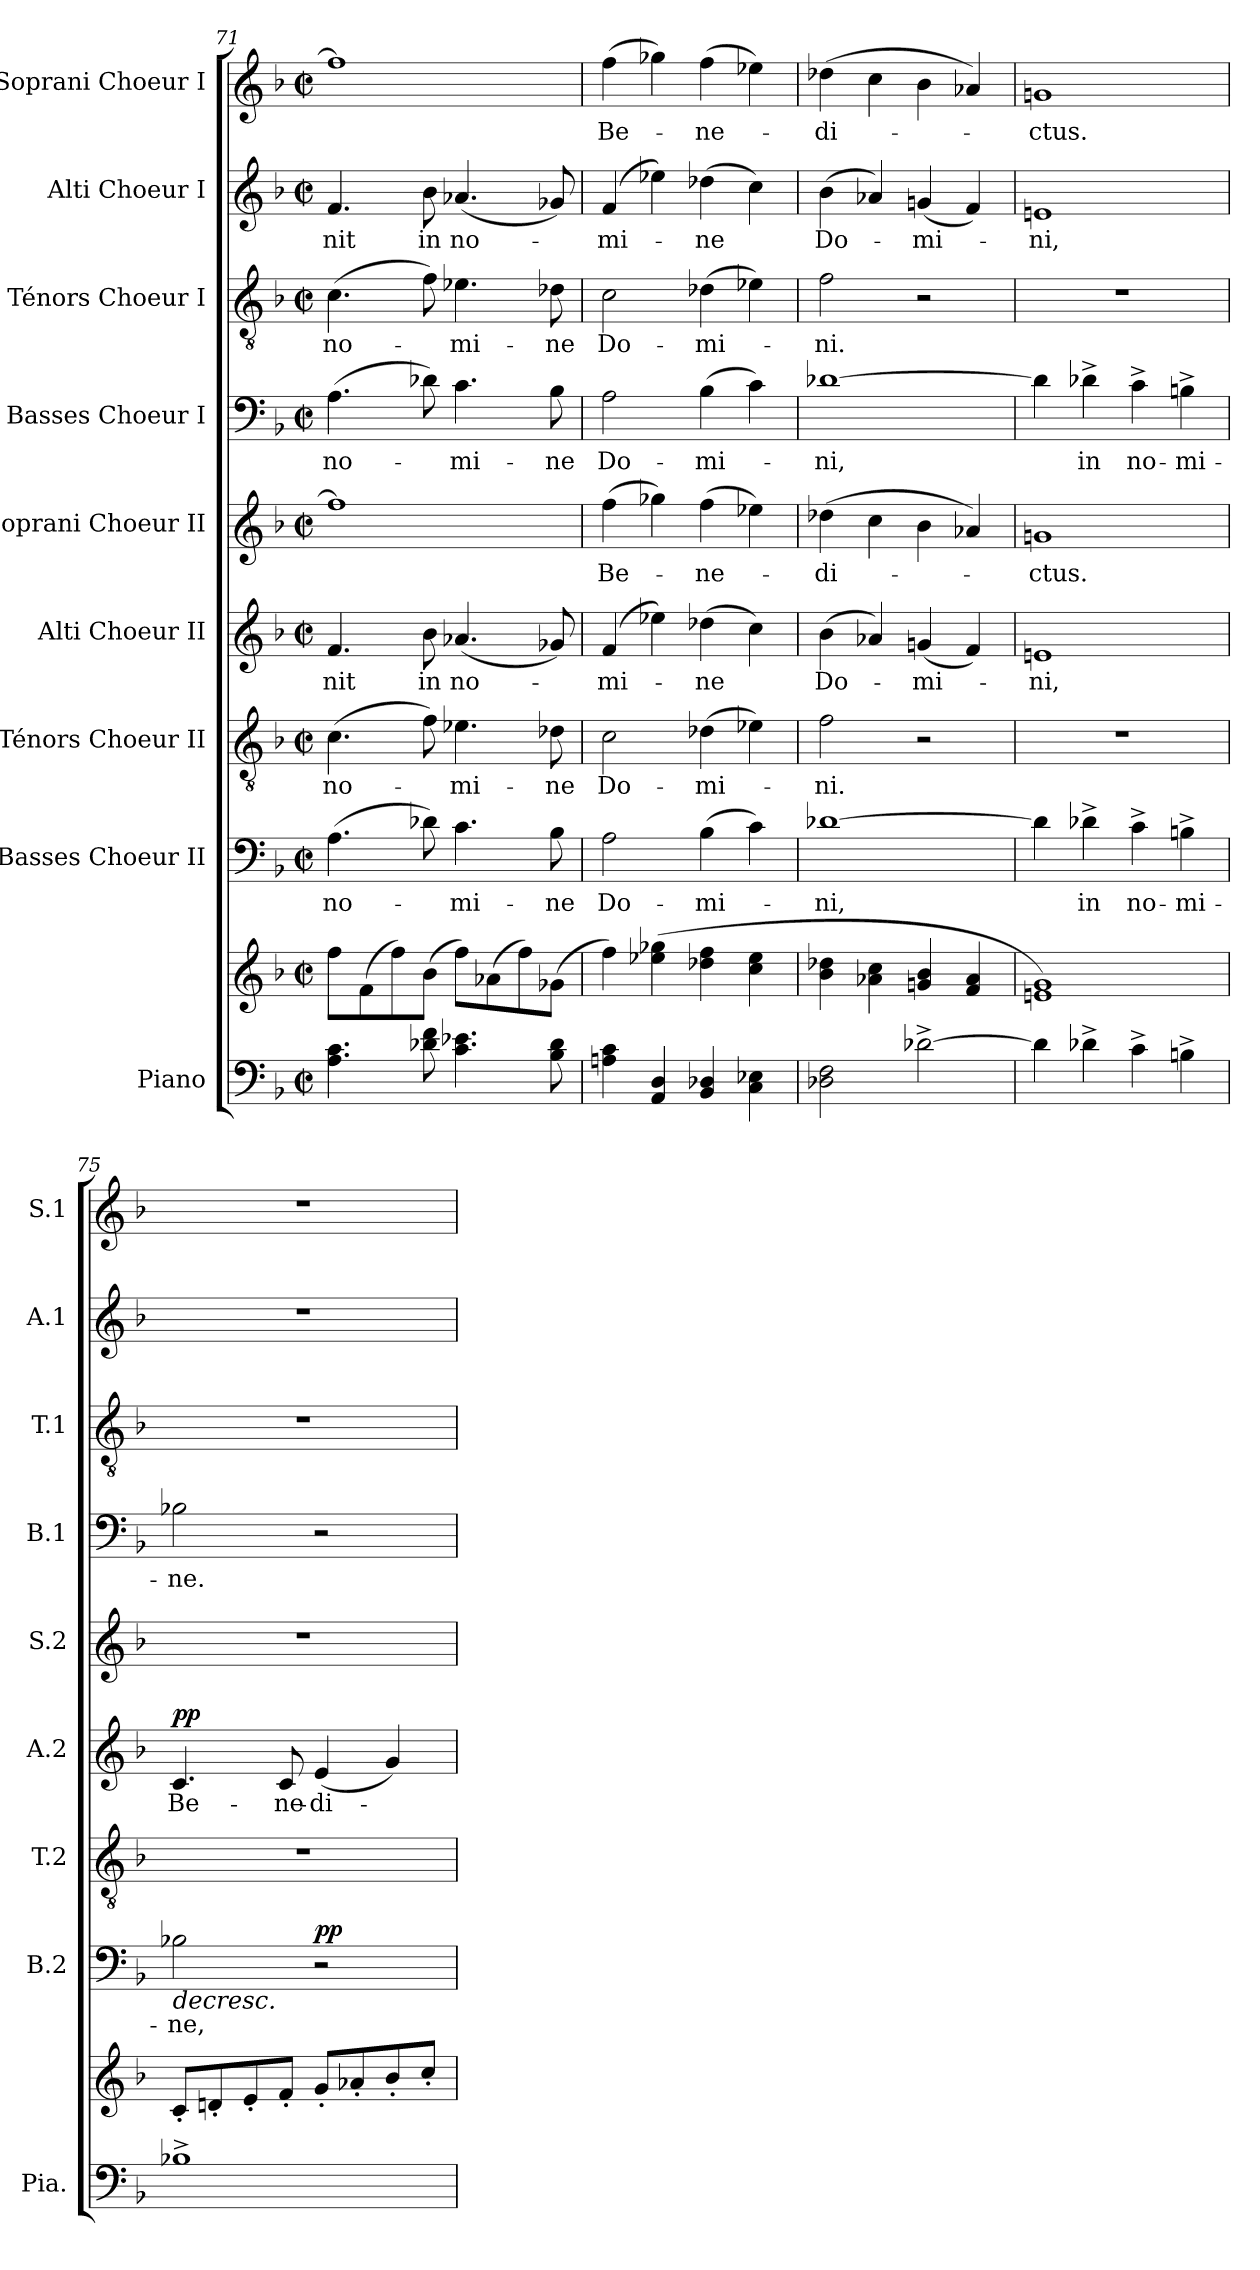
**kern	**kern	**kern	**text	**dynam	**kern	**text	**kern	**text	**dynam	**kern	**text	**kern	**text	**kern	**text	**kern	**text	**kern	**text
*part9	*part9	*part8	*part8	*part8	*part7	*part7	*part6	*part6	*part6	*part5	*part5	*part4	*part4	*part3	*part3	*part2	*part2	*part1	*part1
*staff10	*staff9	*staff8	*staff8	*staff8	*staff7	*staff7	*staff6	*staff6	*staff6	*staff5	*staff5	*staff4	*staff4	*staff3	*staff3	*staff2	*staff2	*staff1	*staff1
*I"Piano	*	*I"Basses Choeur II	*	*	*I"Ténors Choeur II	*	*I"Alti Choeur II	*	*	*I"Soprani Choeur II	*	*I"Basses Choeur I	*	*I"Ténors Choeur I	*	*I"Alti Choeur I	*	*I"Soprani Choeur I	*
*I'Pia.	*	*I'B.2	*	*	*I'T.2	*	*I'A.2	*	*	*I'S.2	*	*I'B.1	*	*I'T.1	*	*I'A.1	*	*I'S.1	*
*clefF4	*clefG2	*clefF4	*	*	*clefGv2	*	*clefG2	*	*	*clefG2	*	*clefF4	*	*clefGv2	*	*clefG2	*	*clefG2	*
*k[b-]	*k[b-]	*k[b-]	*	*	*k[b-]	*	*k[b-]	*	*	*k[b-]	*	*k[b-]	*	*k[b-]	*	*k[b-]	*	*k[b-]	*
*M2/2	*M2/2	*M2/2	*	*	*M2/2	*	*M2/2	*	*	*M2/2	*	*M2/2	*	*M2/2	*	*M2/2	*	*M2/2	*
*met(c|)	*met(c|)	*met(c|)	*	*	*met(c|)	*	*met(c|)	*	*	*met(c|)	*	*met(c|)	*	*met(c|)	*	*met(c|)	*	*met(c|)	*
=71	=71	=71	=71	=71	=71	=71	=71	=71	=71	=71	=71	=71	=71	=71	=71	=71	=71	=71	=71
4.A\ 4.c\	8ff\L	(4.A\	no-	.	(4.c\	no-	4.f/	-nit	.	1ff]	.	(4.A\	no-	(4.c\	no-	4.f/	-nit	1ff]	.
.	(8f\	.	.	.	.	.	.	.	.	.	.	.	.	.	.	.	.	.	.
.	8ff\)	.	.	.	.	.	.	.	.	.	.	.	.	.	.	.	.	.	.
8d-X\ 8f\	(8b-\J	8d-X\)	.	.	8f\)	.	8b-\	in	.	.	.	8d-X\)	.	8f\)	.	8b-\	in	.	.
4.c\ 4.e-X\	8ff\L)	4.c\	-mi-	.	4.e-X\	-mi-	(4.a-X/	no-	.	.	.	4.c\	-mi-	4.e-X\	-mi-	(4.a-X/	no-	.	.
.	(8a-X\	.	.	.	.	.	.	.	.	.	.	.	.	.	.	.	.	.	.
.	8ff\)	.	.	.	.	.	.	.	.	.	.	.	.	.	.	.	.	.	.
8B-\ 8d-\	(8g-X\J	8B-\	-ne	.	8d-X\	-ne	8g-X/)	.	.	.	.	8B-\	-ne	8d-X\	-ne	8g-X/)	.	.	.
!!LO:PB:g=z
=72	=72	=72	=72	=72	=72	=72	=72	=72	=72	=72	=72	=72	=72	=72	=72	=72	=72	=72	=72
4An\ 4c\	4ff\)	2A\	Do-	.	2c\	Do-	(4f/	-mi-	.	(4ff\	Be-	2A\	Do-	2c\	Do-	(4f/	-mi-	(4ff\	Be-
4AA/ 4D/	(4ee-X\ 4gg-X\	.	.	.	.	.	4ee-X\)	.	.	4gg-X\)	.	.	.	.	.	4ee-X\)	.	4gg-X\)	.
4BB-/ 4D-X/	4dd-X\ 4ff\	(4B-\	-mi-	.	(4d-X\	-mi-	(4dd-X\	-ne	.	(4ff\	-ne-	(4B-\	-mi-	(4d-X\	-mi-	(4dd-X\	-ne	(4ff\	-ne-
4C\ 4E-X\	4cc\ 4ee-\	4c\)	.	.	4e-X\)	.	4cc\)	.	.	4ee-X\)	.	4c\)	.	4e-X\)	.	4cc\)	.	4ee-X\)	.
=73	=73	=73	=73	=73	=73	=73	=73	=73	=73	=73	=73	=73	=73	=73	=73	=73	=73	=73	=73
2D-X\ 2F\	4b-\ 4dd-X\	[1d-X	-ni,	.	2f\	-ni.	(4b-\	Do-	.	(4dd-X\	-di-	[1d-X	-ni,	2f\	-ni.	(4b-\	Do-	(4dd-X\	-di-
.	4a-X\ 4cc\	.	.	.	.	.	4a-X/)	.	.	4cc\	.	.	.	.	.	4a-X/)	.	4cc\	.
[2d-X^\	4gn/ 4b-/	.	.	.	2r	.	(4gn/	-mi-	.	4b-\	.	.	.	2r	.	(4gn/	-mi-	4b-\	.
.	4f/ 4a-/	.	.	.	.	.	4f/)	.	.	4a-X/)	.	.	.	.	.	4f/)	.	4a-X/)	.
=74	=74	=74	=74	=74	=74	=74	=74	=74	=74	=74	=74	=74	=74	=74	=74	=74	=74	=74	=74
4d-\]	1en 1g)	4d-\]	.	.	1r	.	1en	-ni,	.	1gn	-ctus.	4d-\]	.	1r	.	1en	-ni,	1gn	-ctus.
4d-X^\	.	4d-X^\	in	.	.	.	.	.	.	.	.	4d-X^\	in	.	.	.	.	.	.
4c^\	.	4c^\	no-	.	.	.	.	.	.	.	.	4c^\	no-	.	.	.	.	.	.
4Bn^\	.	4Bn^\	-mi-	.	.	.	.	.	.	.	.	4Bn^\	-mi-	.	.	.	.	.	.
=75	=75	=75	=75	=75	=75	=75	=75	=75	=75	=75	=75	=75	=75	=75	=75	=75	=75	=75	=75
!	!	!	!	!LO:HP:b	!	!	!	!	!LO:DY:a	!	!	!	!	!	!	!	!	!	!
1B-X^	8c'/L	2B-X\	-ne,	>	1r	.	4.c/	Be-	pp	1r	.	2B-X\	-ne.	1r	.	1r	.	1r	.
.	8dn'/	.	.	.	.	.	.	.	.	.	.	.	.	.	.	.	.	.	.
.	8e'/	.	.	.	.	.	.	.	.	.	.	.	.	.	.	.	.	.	.
.	8f'/J	.	.	.	.	.	8c/	-ne-	.	.	.	.	.	.	.	.	.	.	.
!	!	!	!	!LO:DY:a	!	!	!	!	!	!	!	!	!	!	!	!	!	!	!
.	8g'/L	2r	.	pp	.	.	(4e/	-di-	.	.	.	2r	.	.	.	.	.	.	.
.	8a-X'/	.	.	.	.	.	.	.	.	.	.	.	.	.	.	.	.	.	.
.	8b-'/	.	.	.	.	.	4g/)	.	.	.	.	.	.	.	.	.	.	.	.
.	8cc'/J	.	.	.	.	.	.	.	.	.	.	.	.	.	.	.	.	.	.
.	.	.	.	]	.	.	.	.	.	.	.	.	.	.	.	.	.	.	.
=	=	=	=	=	=	=	=	=	=	=	=	=	=	=	=	=	=	=	=
*-	*-	*-	*-	*-	*-	*-	*-	*-	*-	*-	*-	*-	*-	*-	*-	*-	*-	*-	*-
